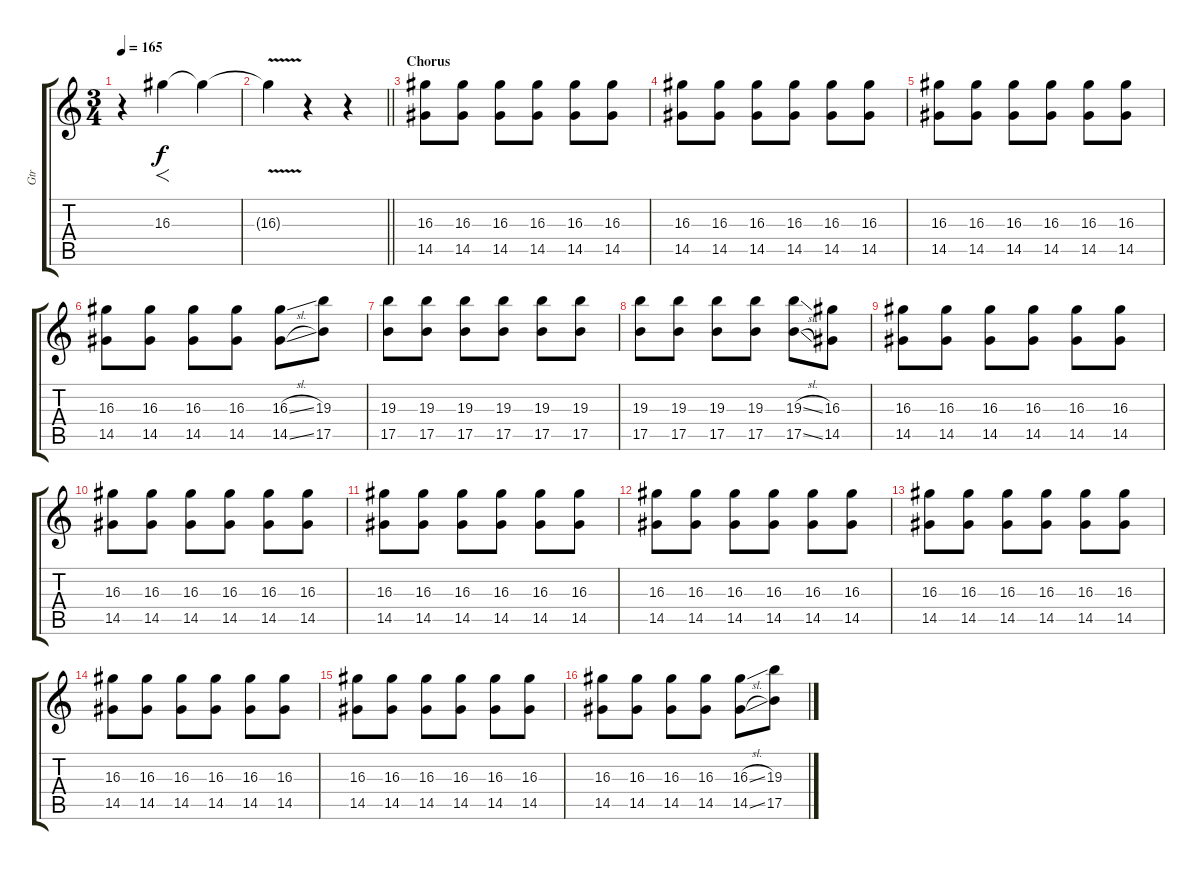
\track ("Gtr" "Gtr") {instrument distortionguitar}
\staff {score tabs}
\tuning (Db4 Ab3 E3 B2 Gb2 Db2) {hide}
\ts (3 4)
\tempo 165
\clef g2
\ks c
r.4{dy f} 16.3.4{f} 16.3{t}.4 |
\barLineRight lightlight
16.3{v t}.4 r.4 r.4 |
\section ("" "Chorus")
(16.3 14.5).8 (16.3 14.5).8 (16.3 14.5).8 (16.3 14.5).8 (16.3 14.5).8 (16.3 14.5).8 |
(16.3 14.5).8 (16.3 14.5).8 (16.3 14.5).8 (16.3 14.5).8 (16.3 14.5).8 (16.3 14.5).8 |
(16.3 14.5).8 (16.3 14.5).8 (16.3 14.5).8 (16.3 14.5).8 (16.3 14.5).8 (16.3 14.5).8 |
(16.3 14.5).8 (16.3 14.5).8 (16.3 14.5).8 (16.3 14.5).8 (16.3{sl} 14.5{sl}).8 (19.3 17.5).8 |
(19.3 17.5).8 (19.3 17.5).8 (19.3 17.5).8 (19.3 17.5).8 (19.3 17.5).8 (19.3 17.5).8 |
(19.3 17.5).8 (19.3 17.5).8 (19.3 17.5).8 (19.3 17.5).8 (19.3{sl} 17.5{sl}).8 (16.3 14.5).8 |
(16.3 14.5).8 (16.3 14.5).8 (16.3 14.5).8 (16.3 14.5).8 (16.3 14.5).8 (16.3 14.5).8 |
(16.3 14.5).8 (16.3 14.5).8 (16.3 14.5).8 (16.3 14.5).8 (16.3 14.5).8 (16.3 14.5).8 |
(16.3 14.5).8 (16.3 14.5).8 (16.3 14.5).8 (16.3 14.5).8 (16.3 14.5).8 (16.3 14.5).8 |
(16.3 14.5).8 (16.3 14.5).8 (16.3 14.5).8 (16.3 14.5).8 (16.3 14.5).8 (16.3 14.5).8 |
(16.3 14.5).8 (16.3 14.5).8 (16.3 14.5).8 (16.3 14.5).8 (16.3 14.5).8 (16.3 14.5).8 |
(16.3 14.5).8 (16.3 14.5).8 (16.3 14.5).8 (16.3 14.5).8 (16.3 14.5).8 (16.3 14.5).8 |
(16.3 14.5).8 (16.3 14.5).8 (16.3 14.5).8 (16.3 14.5).8 (16.3 14.5).8 (16.3 14.5).8 |
(16.3 14.5).8 (16.3 14.5).8 (16.3 14.5).8 (16.3 14.5).8 (16.3{sl} 14.5{sl}).8 (19.3 17.5).8
